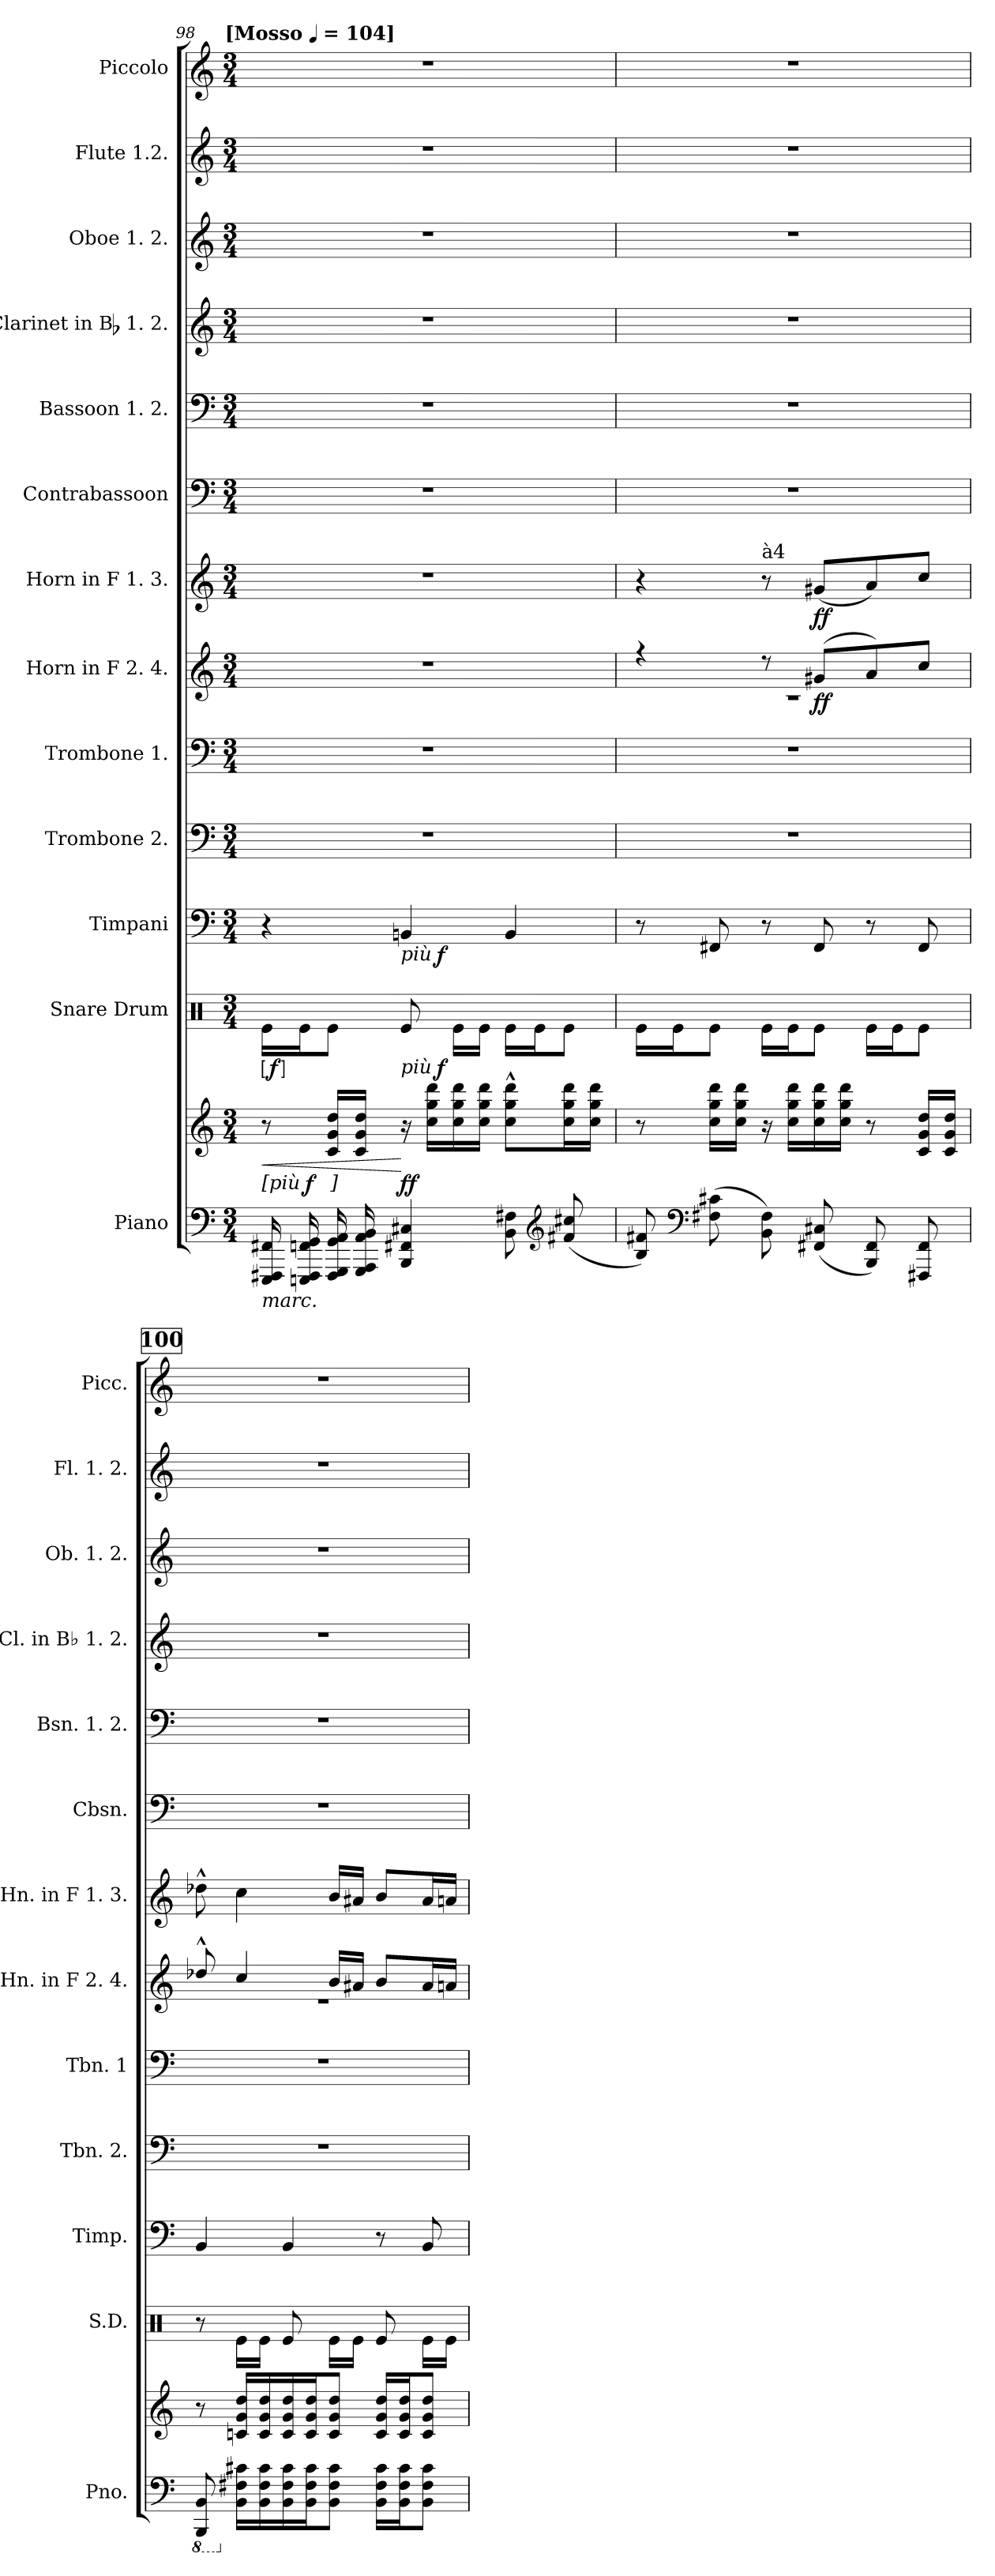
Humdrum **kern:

**kern	**kern	**dynam	**kern	**dynam	**kern	**dynam	**kern	**kern	**kern	**dynam	**kern	**dynam	**kern	**kern	**kern	**kern	**kern	**kern
*part13	*part13	*part13	*part12	*part12	*part11	*part11	*part10	*part9	*part8	*part8	*part7	*part7	*part6	*part5	*part4	*part3	*part2	*part1
*staff14	*staff13	*staff13/14	*staff12	*staff12	*staff11	*staff11	*staff10	*staff9	*staff8	*staff8	*staff7	*staff7	*staff6	*staff5	*staff4	*staff3	*staff2	*staff1
*I"Piano	*	*	*I"Snare Drum	*	*I"Timpani	*	*I"Trombone 2.	*I"Trombone 1.	*I"Horn in F 2. 4.	*	*I"Horn in F 1. 3.	*	*I"Contrabassoon	*I"Bassoon 1. 2.	*I"Clarinet in Bb 1. 2.	*I"Oboe 1. 2.	*I"Flute 1.2.	*I"Piccolo
*I'Pno.	*	*	*I'S.D.	*	*I'Timp.	*	*I'Tbn. 2.	*I'Tbn. 1	*I'Hn. in F 2. 4.	*	*I'Hn. in F 1. 3.	*	*I'Cbsn.	*I'Bsn. 1. 2.	*I'Cl. in Bb 1. 2.	*I'Ob. 1. 2.	*I'Fl. 1. 2.	*I'Picc.
*clefF4	*clefG2	*	*clefX	*	*clefF4	*	*clefF4	*clefF4	*clefG2	*	*clefG2	*	*clefF4	*clefF4	*clefG2	*clefG2	*clefG2	*clefG2
*	*	*	*	*	*	*	*	*	*ITrd4c7	*	*ITrd4c7	*	*ITrd7c12	*	*ITrd1c2	*	*	*ITrd-7c-12
*k[]	*k[]	*	*k[]	*	*k[]	*	*k[]	*k[]	*k[b-]	*	*k[b-]	*	*k[]	*k[]	*k[b-e-]	*k[]	*k[]	*k[]
!!LO:TX:omd:t=[Mosso [quarter] = 104]
*M3/4	*M3/4	*	*M3/4	*	*M3/4	*	*M3/4	*M3/4	*M3/4	*	*M3/4	*	*M3/4	*M3/4	*M3/4	*M3/4	*M3/4	*M3/4
*MM104	*MM104	*	*MM104	*	*MM104	*	*MM104	*MM104	*MM104	*	*MM104	*	*MM104	*MM104	*MM104	*MM104	*MM104	*MM104
=98	=98	=98	=98	=98	=98	=98	=98	=98	=98	=98	=98	=98	=98	=98	=98	=98	=98	=98
!LO:TX:b:i:t=marc.	!	!	!	!	!	!	!	!	!	!	!	!	!	!	!	!	!	!
!	!	!LO:HP:b	!	!	!	!	!	!	!	!	!	!	!	!	!	!	!	!
!	!	!LO:DY:n=1:t=[più %s ]	!	!LO:DY:ed=brack	!	!	!	!	!	!	!	!	!	!	!	!	!	!
16EEE 16FFF#X 16FF#X	8r	< f	16Re\LL	f	4r	.	4%3r	4%3r	4%3r	.	4%3r	.	4%3r	4%3r	4%3r	4%3r	4%3r	4%3r
16EEEn 16FFF# 16FFn 16GG	.	.	16Re\J	.	.	.	.	.	.	.	.	.	.	.	.	.	.	.
16FFF# 16GGG 16GG 16AA	16c 16g 16ddLL	.	8Re\J	.	.	.	.	.	.	.	.	.	.	.	.	.	.	.
16GGG 16AAA 16AA 16BB	16c 16g 16ddJJ	.	.	.	.	.	.	.	.	.	.	.	.	.	.	.	.	.
!	!	!	!	!LO:DY:t=più %s	!	!LO:DY:t=più %s	!	!	!	!	!	!	!	!	!	!	!	!
4BBB 4FF#X 4C#X	16r	[ ff	8Re/	f	4BBn	f	.	.	.	.	.	.	.	.	.	.	.	.
.	16cc 16gg 16dddLL	.	.	.	.	.	.	.	.	.	.	.	.	.	.	.	.	.
.	16cc 16gg 16ddd	.	16Re\LL	.	.	.	.	.	.	.	.	.	.	.	.	.	.	.
.	16cc 16gg 16dddJJ	.	16Re\JJ	.	.	.	.	.	.	.	.	.	.	.	.	.	.	.
8BB 8F#X	8cc^^ 8gg^^ 8ddd^^L	.	16Re\LL	.	4BB	.	.	.	.	.	.	.	.	.	.	.	.	.
.	.	.	16Re\J	.	.	.	.	.	.	.	.	.	.	.	.	.	.	.
*clefG2	*	*	*	*	*	*	*	*	*	*	*	*	*	*	*	*	*	*
(8f#X 8cc#X	16cc 16gg 16dddL	.	8Re\J	.	.	.	.	.	.	.	.	.	.	.	.	.	.	.
.	16cc 16gg 16dddJJ	.	.	.	.	.	.	.	.	.	.	.	.	.	.	.	.	.
=99	=99	=99	=99	=99	=99	=99	=99	=99	=99	=99	=99	=99	=99	=99	=99	=99	=99	=99
*	*	*	*	*	*	*	*	*	*^	*	*	*	*	*	*	*	*	*
8B 8f#X)	8r	.	16Re\LL	.	8r	.	4%3r	4%3r	4r	4%3rc	.	4r	.	4%3r	4%3r	4%3r	4%3r	4%3r	4%3r
.	.	.	16Re\J	.	.	.	.	.	.	.	.	.	.	.	.	.	.	.	.
*clefF4	*	*	*	*	*	*	*	*	*	*	*	*	*	*	*	*	*	*	*
(8F#X 8c#X	16cc 16gg 16dddLL	.	8Re\J	.	8FF#X	.	.	.	.	.	.	.	.	.	.	.	.	.	.
.	16cc 16gg 16dddJJ	.	.	.	.	.	.	.	.	.	.	.	.	.	.	.	.	.	.
!	!	!	!	!	!	!	!	!	!	!	!	!LO:TX:a:t=à4	!	!	!	!	!	!	!
8BB 8F#)	16r	.	16Re\LL	.	8r	.	.	.	8r	.	.	8r	.	.	.	.	.	.	.
.	16cc 16gg 16dddLL	.	16Re\J	.	.	.	.	.	.	.	.	.	.	.	.	.	.	.	.
(8FF#X 8C#X	16cc 16gg 16ddd	.	8Re\J	.	8FF#	.	.	.	(8c#XL	.	ff	(8c#XL	ff	.	.	.	.	.	.
.	16cc 16gg 16dddJJ	.	.	.	.	.	.	.	.	.	.	.	.	.	.	.	.	.	.
8BBB 8FF#)	8r	.	16Re\LL	.	8r	.	.	.	8d)	.	.	8d)	.	.	.	.	.	.	.
.	.	.	16Re\J	.	.	.	.	.	.	.	.	.	.	.	.	.	.	.	.
8FFF#X 8FF#	16c 16g 16ddLL	.	8Re\J	.	8FF#	.	.	.	8fJ	.	.	8fJ	.	.	.	.	.	.	.
.	16c 16g 16ddJJ	.	.	.	.	.	.	.	.	.	.	.	.	.	.	.	.	.	.
!!LO:REH:place=s1:t=100
=100	=100	=100	=100	=100	=100	=100	=100	=100	=100	=100	=100	=100	=100	=100	=100	=100	=100	=100	=100
*8ba	*	*	*	*	*	*	*	*	*	*	*	*	*	*	*	*	*	*	*
8BBBB 8BBB	8r	.	8r	.	4BB	.	4%3r	4%3r	8g-X^^	4%3r	.	8g-X^^	.	4%3r	4%3r	4%3r	4%3r	4%3r	4%3r
*X8ba	*	*	*	*	*	*	*	*	*	*	*	*	*	*	*	*	*	*	*
16BB 16F#X 16c#XLL	16cn 16g 16ddLL	.	16Re\LL	.	.	.	.	.	4f	.	.	4f	.	.	.	.	.	.	.
16BB 16F# 16c#	16c 16g 16dd	.	16Re\JJ	.	.	.	.	.	.	.	.	.	.	.	.	.	.	.	.
16BB 16F# 16c#	16c 16g 16dd	.	8Re/	.	4BB	.	.	.	.	.	.	.	.	.	.	.	.	.	.
16BB 16F# 16c#J	16c 16g 16ddJ	.	.	.	.	.	.	.	.	.	.	.	.	.	.	.	.	.	.
8BB 8F# 8c#J	8c 8g 8ddJ	.	16Re\LL	.	.	.	.	.	16eLL	.	.	16eLL	.	.	.	.	.	.	.
.	.	.	16Re\JJ	.	.	.	.	.	16d#XJJ	.	.	16d#XJJ	.	.	.	.	.	.	.
16BB 16F# 16c#LL	16c 16g 16ddLL	.	8Re/	.	8r	.	.	.	8eL	.	.	8eL	.	.	.	.	.	.	.
16BB 16F# 16c#J	16c 16g 16ddJ	.	.	.	.	.	.	.	.	.	.	.	.	.	.	.	.	.	.
8BB 8F# 8c#J	8c 8g 8ddJ	.	16Re\LL	.	8BB	.	.	.	16d#L	.	.	16d#L	.	.	.	.	.	.	.
.	.	.	16Re\JJ	.	.	.	.	.	16dnJJ	.	.	16dnJJ	.	.	.	.	.	.	.
*	*	*	*	*	*	*	*	*	*v	*v	*	*	*	*	*	*	*	*	*
=	=	=	=	=	=	=	=	=	=	=	=	=	=	=	=	=	=	=
*-	*-	*-	*-	*-	*-	*-	*-	*-	*-	*-	*-	*-	*-	*-	*-	*-	*-	*-
